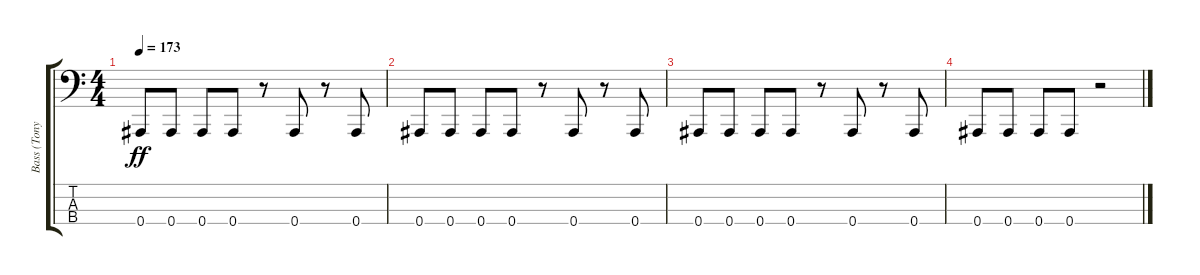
\track ("Bass (Tony Campos)" "Bass (Tony") {instrument slapbass2}
\staff {score tabs}
\tuning (Eb2 Bb1 F1 Bb0) {hide}
\ts (4 4)
\tempo 173
\clef f4
\ks c
0.4.8{dy ff} 0.4.8 0.4.8 0.4.8 r.8 0.4.8 r.8 0.4.8 |
0.4.8 0.4.8 0.4.8 0.4.8 r.8 0.4.8 r.8 0.4.8 |
0.4.8 0.4.8 0.4.8 0.4.8 r.8 0.4.8 r.8 0.4.8 |
0.4.8 0.4.8 0.4.8 0.4.8 r.2
